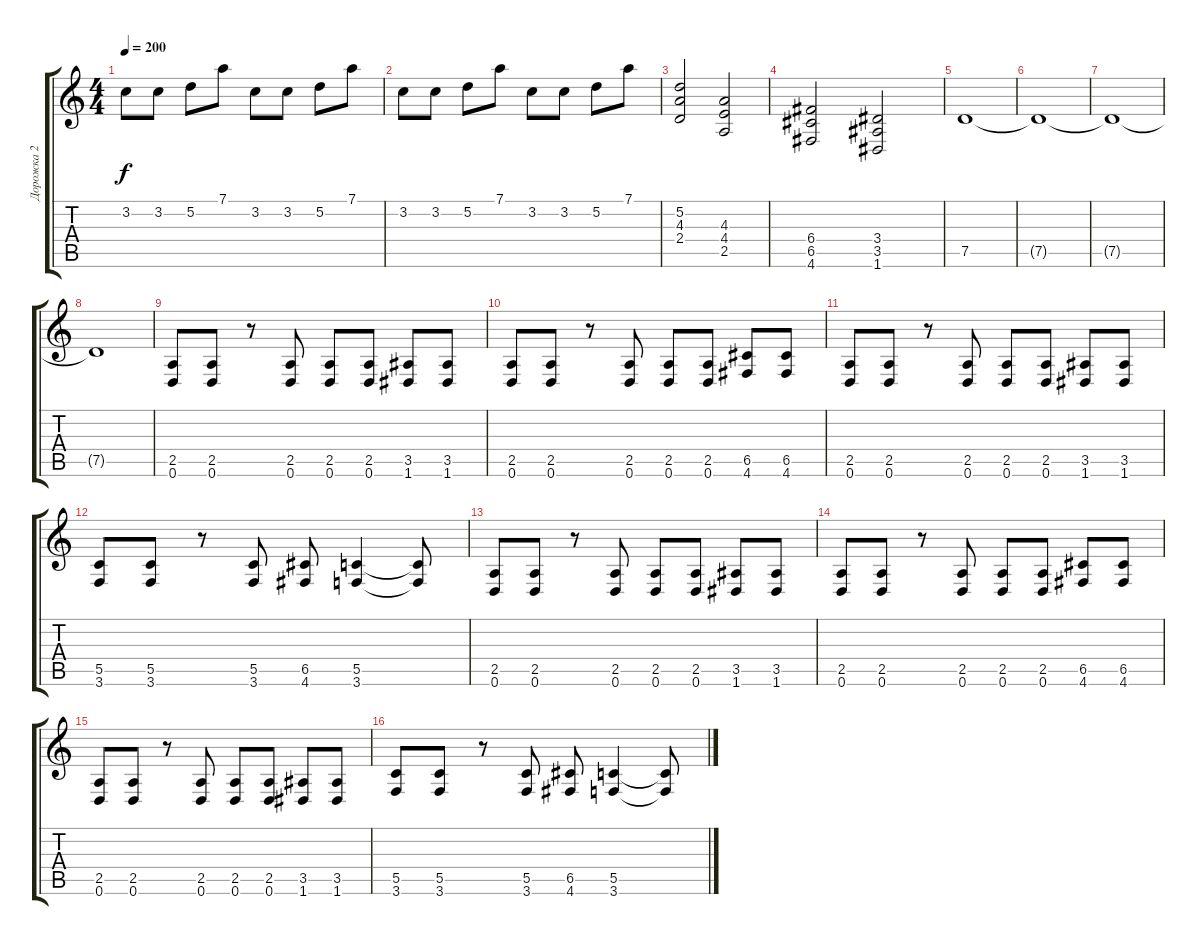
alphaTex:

\track ("Дорожка 2" "Дорожка 2") {instrument distortionguitar}
\staff {score tabs}
\tuning (D4 A3 F3 C3 G2 D2) {hide}
\ts (4 4)
\tempo 200
\clef g2
\ks c
3.2.8{dy f} 3.2.8 5.2.8 7.1.8 3.2.8 3.2.8 5.2.8 7.1.8 |
3.2.8 3.2.8 5.2.8 7.1.8 3.2.8 3.2.8 5.2.8 7.1.8 |
(5.2 4.3 2.4).2 (4.3 4.4 2.5).2 |
(6.4 6.5 4.6).2 (3.4 3.5 1.6).2 |
7.5.1 |
7.5{t}.1 |
7.5{t}.1 |
7.5{t}.1 |
(2.5 0.6).8 (2.5 0.6).8 r.8 (2.5 0.6).8 (2.5 0.6).8 (2.5 0.6).8 (3.5 1.6).8 (3.5 1.6).8 |
(2.5 0.6).8 (2.5 0.6).8 r.8 (2.5 0.6).8 (2.5 0.6).8 (2.5 0.6).8 (6.5 4.6).8 (6.5 4.6).8 |
(2.5 0.6).8 (2.5 0.6).8 r.8 (2.5 0.6).8 (2.5 0.6).8 (2.5 0.6).8 (3.5 1.6).8 (3.5 1.6).8 |
(5.5 3.6).8 (5.5 3.6).8 r.8 (5.5 3.6).8 (6.5 4.6).8 (5.5 3.6).4 (5.5{t} 3.6{t}).8 |
(2.5 0.6).8 (2.5 0.6).8 r.8 (2.5 0.6).8 (2.5 0.6).8 (2.5 0.6).8 (3.5 1.6).8 (3.5 1.6).8 |
(2.5 0.6).8 (2.5 0.6).8 r.8 (2.5 0.6).8 (2.5 0.6).8 (2.5 0.6).8 (6.5 4.6).8 (6.5 4.6).8 |
(2.5 0.6).8 (2.5 0.6).8 r.8 (2.5 0.6).8 (2.5 0.6).8 (2.5 0.6).8 (3.5 1.6).8 (3.5 1.6).8 |
(5.5 3.6).8 (5.5 3.6).8 r.8 (5.5 3.6).8 (6.5 4.6).8 (5.5 3.6).4 (5.5{t} 3.6{t}).8
